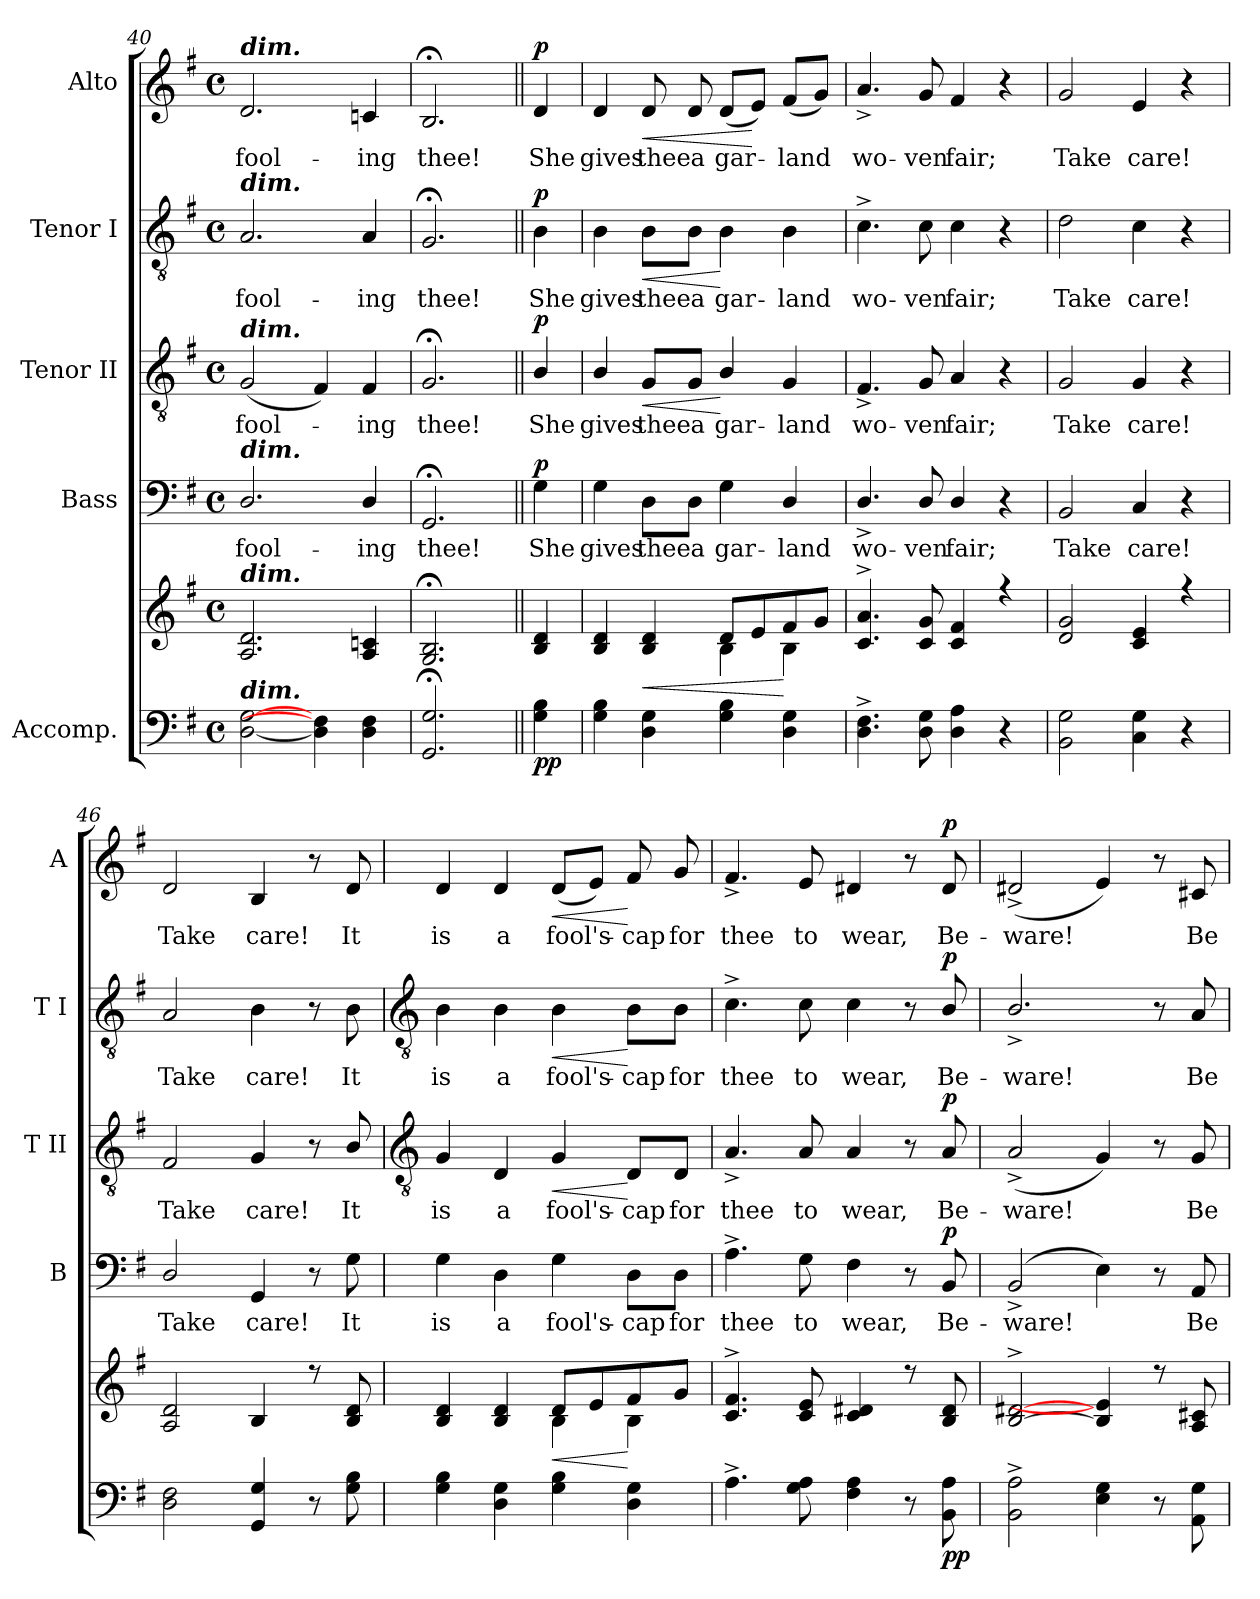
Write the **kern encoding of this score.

**kern	**kern	**dynam	**kern	**text	**dynam	**kern	**text	**dynam	**kern	**text	**dynam	**kern	**text	**dynam
*part5	*part5	*part5	*part4	*part4	*part4	*part3	*part3	*part3	*part2	*part2	*part2	*part1	*part1	*part1
*staff6	*staff5	*staff5/6	*staff4	*staff4	*staff4	*staff3	*staff3	*staff3	*staff2	*staff2	*staff2	*staff1	*staff1	*staff1
*I"Accomp.	*	*	*I"Bass	*	*	*I"Tenor II	*	*	*I"Tenor I	*	*	*I"Alto	*	*
*	*	*	*I'B	*	*	*I'T II	*	*	*I'T I	*	*	*I'A	*	*
!!LO:LB:g=z
*clefF4	*clefG2	*	*clefF4	*	*	*clefGv2	*	*	*clefGv2	*	*	*clefG2	*	*
*k[f#]	*k[f#]	*	*k[f#]	*	*	*k[f#]	*	*	*k[f#]	*	*	*k[f#]	*	*
*G:	*G:	*	*G:	*	*	*G:	*	*	*G:	*	*	*G:	*	*
*M4/4	*M4/4	*	*M4/4	*	*	*M4/4	*	*	*M4/4	*	*	*M4/4	*	*
*met(c)	*met(c)	*	*met(c)	*	*	*met(c)	*	*	*met(c)	*	*	*met(c)	*	*
=40	=40	=40	=40	=40	=40	=40	=40	=40	=40	=40	=40	=40	=40	=40
*	*^	*	*	*	*	*	*	*	*	*	*	*	*	*
!	!	!	!	!	!	!	!	!	!	!	!	!	!LO:TX:a:Bi:t=dim.	!	!
!	!	!	!	!	!	!	!	!	!	!LO:TX:a:Bi:t=dim.	!	!	!	!	!
!	!	!	!	!	!	!	!LO:TX:a:Bi:t=dim.	!	!	!	!	!	!	!	!
!	!	!	!	!LO:TX:a:Bi:t=dim.	!	!	!	!	!	!	!	!	!	!	!
!	!LO:TX:a:Bi:t=dim.	!	!	!	!	!	!	!	!	!	!	!	!	!	!
!LO:TX:a:Bi:t=dim.	!	!	!	!	!	!	!	!	!	!	!	!	!	!	!
!	!	!	!	!	!LO:LY:b	!	!	!LO:LY:b	!	!	!LO:LY:b	!	!	!LO:LY:b	!
[2D [2G	2.A 2.d	1ryy	.	2.D/	fool-	.	(<2G	fool-	.	2.A	fool-	.	2.d	fool-	.
4D] 4F#]	.	.	.	.	.	.	4F#)	.	.	.	.	.	.	.	.
!	!	!	!	!	!LO:LY:b	!	!	!LO:LY:b	!	!	!LO:LY:b	!	!	!LO:LY:b	!
4D 4F#	4A 4cn	.	.	4D/	-ing	.	4F#	ing	.	4A	-ing	.	4cn	-ing	.
=41	=41	=41	=41	=41	=41	=41	=41	=41	=41	=41	=41	=41	=41	=41	=41
!	!	!	!	!	!LO:LY:b	!	!	!LO:LY:b	!	!	!LO:LY:b	!	!	!LO:LY:b	!
2.GG; 2.G;	2.G;< 2.B;<	2.ryy	.	2.GG;<	thee!	.	2.G;<	thee!	.	2.G;<	thee!	.	2.B;<	thee!	.
=42||	=42||	=42||	=42||	=42||	=42||	=42||	=42||	=42||	=42||	=42||	=42||	=42||	=42||	=42||	=42||
!	!	!	!LO:DY:b=2	!	!LO:LY:b	!	!	!LO:LY:b	!	!	!LO:LY:b	!	!	!LO:LY:b	!
!	!	!	!LO:DY:n=1:b	!	!	!LO:DY:b	!	!	!LO:DY:b	!	!	!LO:DY:b	!	!	!LO:DY:b
4G 4B	4B 4d	4ryy	p p	4G	She	p	4B/	She	p	4B	She	p	4d	She	p
=43	=43	=43	=43	=43	=43	=43	=43	=43	=43	=43	=43	=43	=43	=43	=43
!	!	!	!	!	!LO:LY:b	!	!	!LO:LY:b	!	!	!LO:LY:b	!	!	!LO:LY:b	!
4G 4B	4B 4d	2ryy	.	4G	gives	.	4B/	gives	.	4B	gives	.	4d	gives	.
!	!	!	!LO:HP:b	!	!LO:LY:b	!	!	!LO:LY:b	!LO:HP:b	!	!LO:LY:b	!LO:HP:b	!	!LO:LY:b	!LO:HP:b
4D 4G	4B 4d	.	<	8D\L	thee	.	8G/L	thee	<	8B\L	thee	<	8d	thee	<
!	!	!	!	!	!LO:LY:b	!	!	!LO:LY:b	!	!	!LO:LY:b	!	!	!LO:LY:b	!
.	.	.	.	8D\J	a	.	8G/J	a	.	8B\J	a	.	8d	a	.
!	!	!	!	!	!LO:LY:b	!	!	!LO:LY:b	!	!	!LO:LY:b	!	!	!LO:LY:b	!
4G 4B	8d/L	4B\	.	4G	gar-	.	4B/	gar-	[	4B	gar-	[	(<8dL	gar-	.
.	8e/	.	.	.	.	.	.	.	.	.	.	.	8eJ)	.	[
!	!	!	!	!	!LO:LY:b	!	!	!LO:LY:b	!	!	!LO:LY:b	!	!	!LO:LY:b	!
4D 4G	8f#/	4B\	[	4D/	-land	.	4G	-land	.	4B	-land	.	(<8f#L	land	.
.	8g/J	.	.	.	.	.	.	.	.	.	.	.	8gJ)	.	.
=44	=44	=44	=44	=44	=44	=44	=44	=44	=44	=44	=44	=44	=44	=44	=44
!	!	!	!	!	!LO:LY:b	!	!	!LO:LY:b	!	!	!LO:LY:b	!	!	!LO:LY:b	!
4.D^ 4.F#^	4.c^ 4.a^	1ryy	.	4.D^/	wo-	.	4.F#^	wo-	.	4.c^	wo-	.	4.a^	wo-	.
!	!	!	!	!	!LO:LY:b	!	!	!LO:LY:b	!	!	!LO:LY:b	!	!	!LO:LY:b	!
8D 8G	8c 8g	.	.	8D/	-ven	.	8G	-ven	.	8c	-ven	.	8g	-ven	.
!	!	!	!	!	!LO:LY:b	!	!	!LO:LY:b	!	!	!LO:LY:b	!	!	!LO:LY:b	!
4D 4A	4c 4f#	.	.	4D/	fair;	.	4A	fair;	.	4c	fair;	.	4f#	fair;	.
4r	4r	.	.	4r	.	.	4r	.	.	4r	.	.	4r	.	.
=45	=45	=45	=45	=45	=45	=45	=45	=45	=45	=45	=45	=45	=45	=45	=45
!	!	!	!	!	!LO:LY:b	!	!	!LO:LY:b	!	!	!LO:LY:b	!	!	!LO:LY:b	!
2BB 2G	2d 2g	1ryy	.	2BB	Take	.	2G	Take	.	2d	Take	.	2g	Take	.
!	!	!	!	!	!LO:LY:b	!	!	!LO:LY:b	!	!	!LO:LY:b	!	!	!LO:LY:b	!
4C 4G	4c/ 4e/	.	.	4C	care!	.	4G	care!	.	4c\	care!	.	4e/	care!	.
4r	4r	.	.	4r	.	.	4r	.	.	4r	.	.	4r	.	.
=46	=46	=46	=46	=46	=46	=46	=46	=46	=46	=46	=46	=46	=46	=46	=46
!	!	!	!	!	!LO:LY:b	!	!	!LO:LY:b	!	!	!LO:LY:b	!	!	!LO:LY:b	!
2D 2F#	2A 2d	1ryy	.	2D/	Take	.	2F#	Take	.	2A	Take	.	2d	Take	.
!	!	!	!	!	!LO:LY:b	!	!	!LO:LY:b	!	!	!LO:LY:b	!	!	!LO:LY:b	!
4GG 4G	4B	.	.	4GG	care!	.	4G	care!	.	4B	care!	.	4B	care!	.
8r	8r	.	.	8r	.	.	8r	.	.	8r	.	.	8r	.	.
!	!	!	!	!	!LO:LY:b	!	!	!LO:LY:b	!	!	!LO:LY:b	!	!	!LO:LY:b	!
8G 8B	8B 8d	.	.	8G	It	.	8B/	It	.	8B	It	.	8d	It	.
!!LO:LB:g=z
=47	=47	=47	=47	=47	=47	=47	=47	=47	=47	=47	=47	=47	=47	=47	=47
*	*	*	*	*	*	*	*clefGv2	*	*	*clefGv2	*	*	*	*	*
!	!	!	!	!	!LO:LY:b	!	!	!LO:LY:b	!	!	!LO:LY:b	!	!	!LO:LY:b	!
4G 4B	4B 4d	2ryy	.	4G	is	.	4G	is	.	4B	is	.	4d	is	.
!	!	!	!	!	!LO:LY:b	!	!	!LO:LY:b	!	!	!LO:LY:b	!	!	!LO:LY:b	!
4D 4G	4B 4d	.	.	4D	a	.	4D	a	.	4B	a	.	4d	a	.
!	!	!	!LO:HP:b	!	!LO:LY:b	!	!	!LO:LY:b	!LO:HP:b	!	!LO:LY:b	!LO:HP:b	!	!LO:LY:b	!LO:HP:b
4G 4B	8d/L	4B\	<	4G	fool's-	.	4G	fool's-	<	4B	fool's-	<	(<8dL	fool's-	<
.	8e/	.	.	.	.	.	.	.	.	.	.	.	8eJ)	.	.
!	!	!	!	!	!LO:LY:b	!	!	!LO:LY:b	!	!	!LO:LY:b	!	!	!LO:LY:b	!
4D 4G	8f#/	4B\	[	8D\L	-cap	.	8D/L	-cap	[	8B\L	-cap	[	8f#	cap	[
!	!	!	!	!	!LO:LY:b	!	!	!LO:LY:b	!	!	!LO:LY:b	!	!	!LO:LY:b	!
.	8g/J	.	.	8D\J	for	.	8D/J	for	.	8B\J	for	.	8g	for	.
=48	=48	=48	=48	=48	=48	=48	=48	=48	=48	=48	=48	=48	=48	=48	=48
!	!	!	!	!	!LO:LY:b	!	!	!LO:LY:b	!	!	!LO:LY:b	!	!	!LO:LY:b	!
4.A^	4.c^ 4.f#^	1ryy	.	4.A^	thee	.	4.A^	thee	.	4.c^	thee	.	4.f#^	thee	.
!	!	!	!	!	!LO:LY:b	!	!	!LO:LY:b	!	!	!LO:LY:b	!	!	!LO:LY:b	!
8G 8A	8c/ 8e/	.	.	8G	to	.	8A	to	.	8c	to	.	8e/	to	.
!	!	!	!	!	!LO:LY:b	!	!	!LO:LY:b	!	!	!LO:LY:b	!	!	!LO:LY:b	!
4F# 4A	4c 4d#X	.	.	4F#	wear,	.	4A	wear,	.	4c	wear,	.	4d#X	wear,	.
8r	8r	.	.	8r	.	.	8r	.	.	8r	.	.	8r	.	.
!	!	!	!LO:DY:b=2	!	!LO:LY:b	!	!	!LO:LY:b	!	!	!LO:LY:b	!	!	!LO:LY:b	!
!	!	!	!LO:DY:n=1:b	!	!	!LO:DY:b	!	!	!LO:DY:b	!	!	!LO:DY:b	!	!	!LO:DY:b
8BB 8A	8B 8d#	.	p p	8BB	Be-	p	8A	Be-	p	8B/	Be-	p	8d#	Be-	p
=49	=49	=49	=49	=49	=49	=49	=49	=49	=49	=49	=49	=49	=49	=49	=49
!	!	!	!	!	!LO:LY:b	!	!	!LO:LY:b	!	!	!LO:LY:b	!	!	!LO:LY:b	!
2BB^ 2A^	[2B^ [2d#X^	1ryy	.	(<2BB^	-ware!	.	(<2A^	-ware!	.	2.B^/	-ware!	.	(<2d#X^	-ware!	.
4E 4G	4B/] 4e/]	.	.	4E)	.	.	4G)	.	.	.	.	.	4e/)	.	.
8r	8r	.	.	8r	.	.	8r	.	.	8r	.	.	8r	.	.
!	!	!	!	!	!LO:LY:b	!	!	!LO:LY:b	!	!	!LO:LY:b	!	!	!LO:LY:b	!
8AA 8G	8A 8c#X	.	.	8AA	Be-	.	8G	Be-	.	8A	Be-	.	8c#X	Be-	.
*	*v	*v	*	*	*	*	*	*	*	*	*	*	*	*	*
=	=	=	=	=	=	=	=	=	=	=	=	=	=	=
*-	*-	*-	*-	*-	*-	*-	*-	*-	*-	*-	*-	*-	*-	*-
